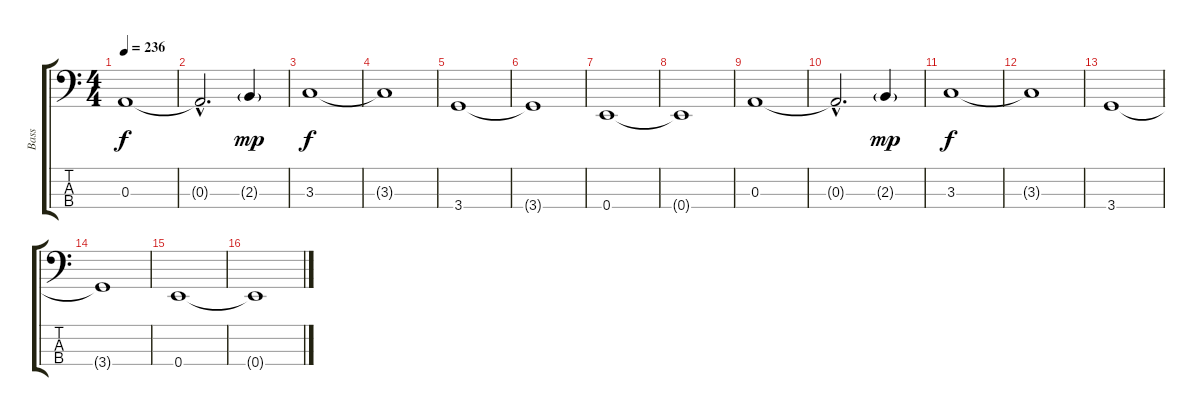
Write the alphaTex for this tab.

\track ("Bass" "Bass") {instrument acousticbass}
\staff {score tabs}
\tuning (G2 D2 A1 E1) {hide}
\ts (4 4)
\tempo 236
\clef f4
\ks c
0.3.1{dy f} |
0.3{hac t}.2{d} 2.3{g}.4{dy mp} |
3.3.1{dy f} |
3.3{t}.1 |
3.4.1 |
3.4{t}.1 |
0.4.1 |
0.4{t}.1 |
0.3.1 |
0.3{hac t}.2{d} 2.3{g}.4{dy mp} |
3.3.1{dy f} |
3.3{t}.1 |
3.4.1 |
3.4{t}.1 |
0.4.1 |
0.4{t}.1
